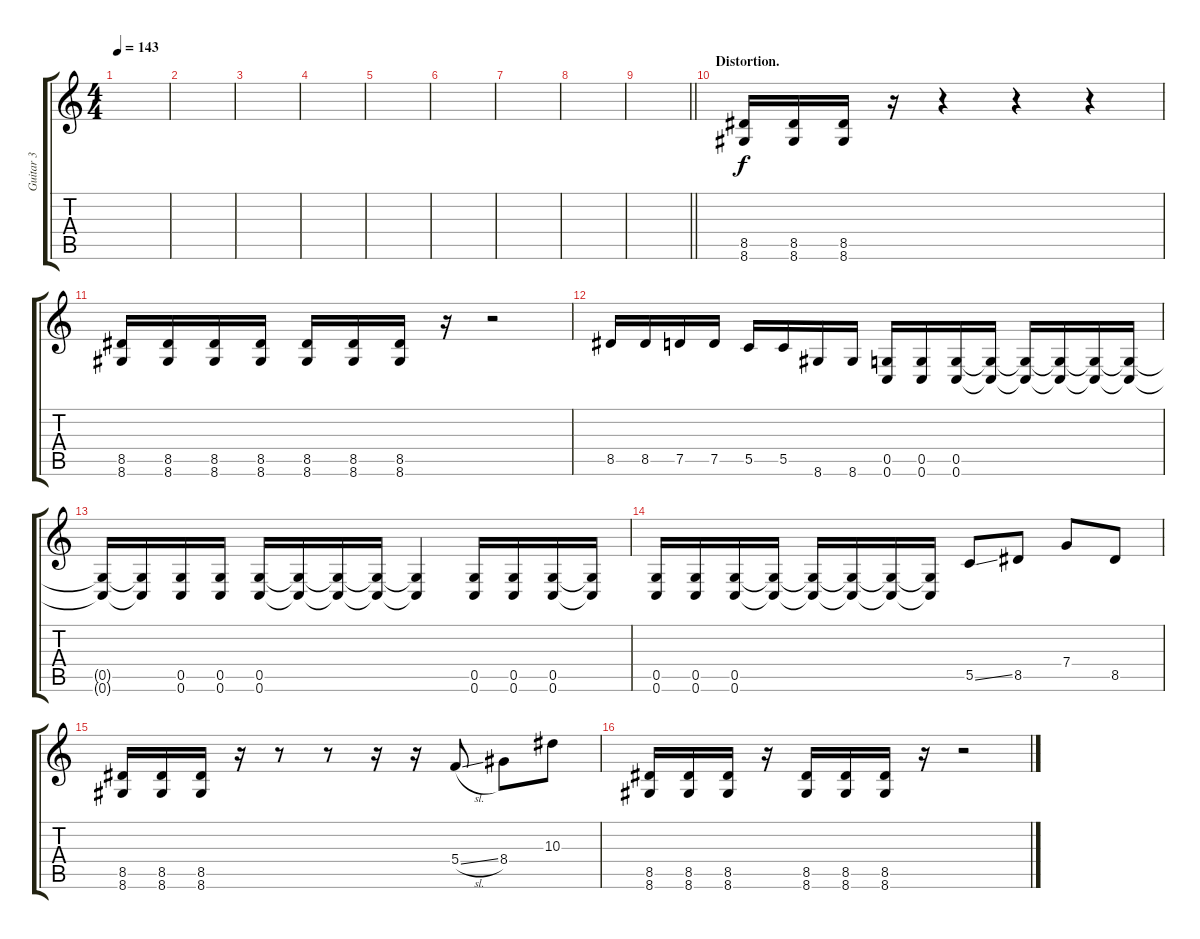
\track ("Guitar 3" "Guitar 3") {instrument overdrivenguitar}
\staff {score tabs}
\tuning (D4 A3 F3 C3 G2 C2) {hide}
\ts (4 4)
\tempo 143
\clef g2
\ks c
|
|
|
|
|
|
|
|
\barLineRight lightlight
|
\section ("" "Distortion.")
(8.5 8.6).16{balance 0 instrument distortionguitar} (8.5 8.6).16 (8.5 8.6).16 r.16 r.4 r.4 r.4 |
(8.5 8.6).16 (8.5 8.6).16 (8.5 8.6).16 (8.5 8.6).16 (8.5 8.6).16 (8.5 8.6).16 (8.5 8.6).16 r.16 r.2 |
8.5.16 8.5.16 7.5.16 7.5.16 5.5.16 5.5.16 8.6.16 8.6.16 (0.5 0.6).16 (0.5 0.6).16 (0.5 0.6).16 (0.5{t} 0.6{t}).16 (0.5{t} 0.6{t}).16 (0.5{t} 0.6{t}).16 (0.5{t} 0.6{t}).16 (0.5{t} 0.6{t}).16 |
(0.5{t} 0.6{t}).16 (0.5{t} 0.6{t}).16 (0.5 0.6).16 (0.5 0.6).16 (0.5 0.6).16 (0.5{t} 0.6{t}).16 (0.5{t} 0.6{t}).16 (0.5{t} 0.6{t}).16 (0.5{t} 0.6{t}).4 (0.5 0.6).16 (0.5 0.6).16 (0.5 0.6).16 (0.5{t} 0.6{t}).16 |
(0.5 0.6).16 (0.5 0.6).16 (0.5 0.6).16 (0.5{t} 0.6{t}).16 (0.5{t} 0.6{t}).16 (0.5{t} 0.6{t}).16 (0.5{t} 0.6{t}).16 (0.5{t} 0.6{t}).16 5.5{ss}.8 8.5.8 7.4.8 8.5.8 |
(8.5 8.6).16 (8.5 8.6).16 (8.5 8.6).16 r.16 r.8 r.8 r.16 r.16 5.4{sl}.8 8.4.8 10.3.8 |
(8.5 8.6).16 (8.5 8.6).16 (8.5 8.6).16 r.16 (8.5 8.6).16 (8.5 8.6).16 (8.5 8.6).16 r.16 r.2
